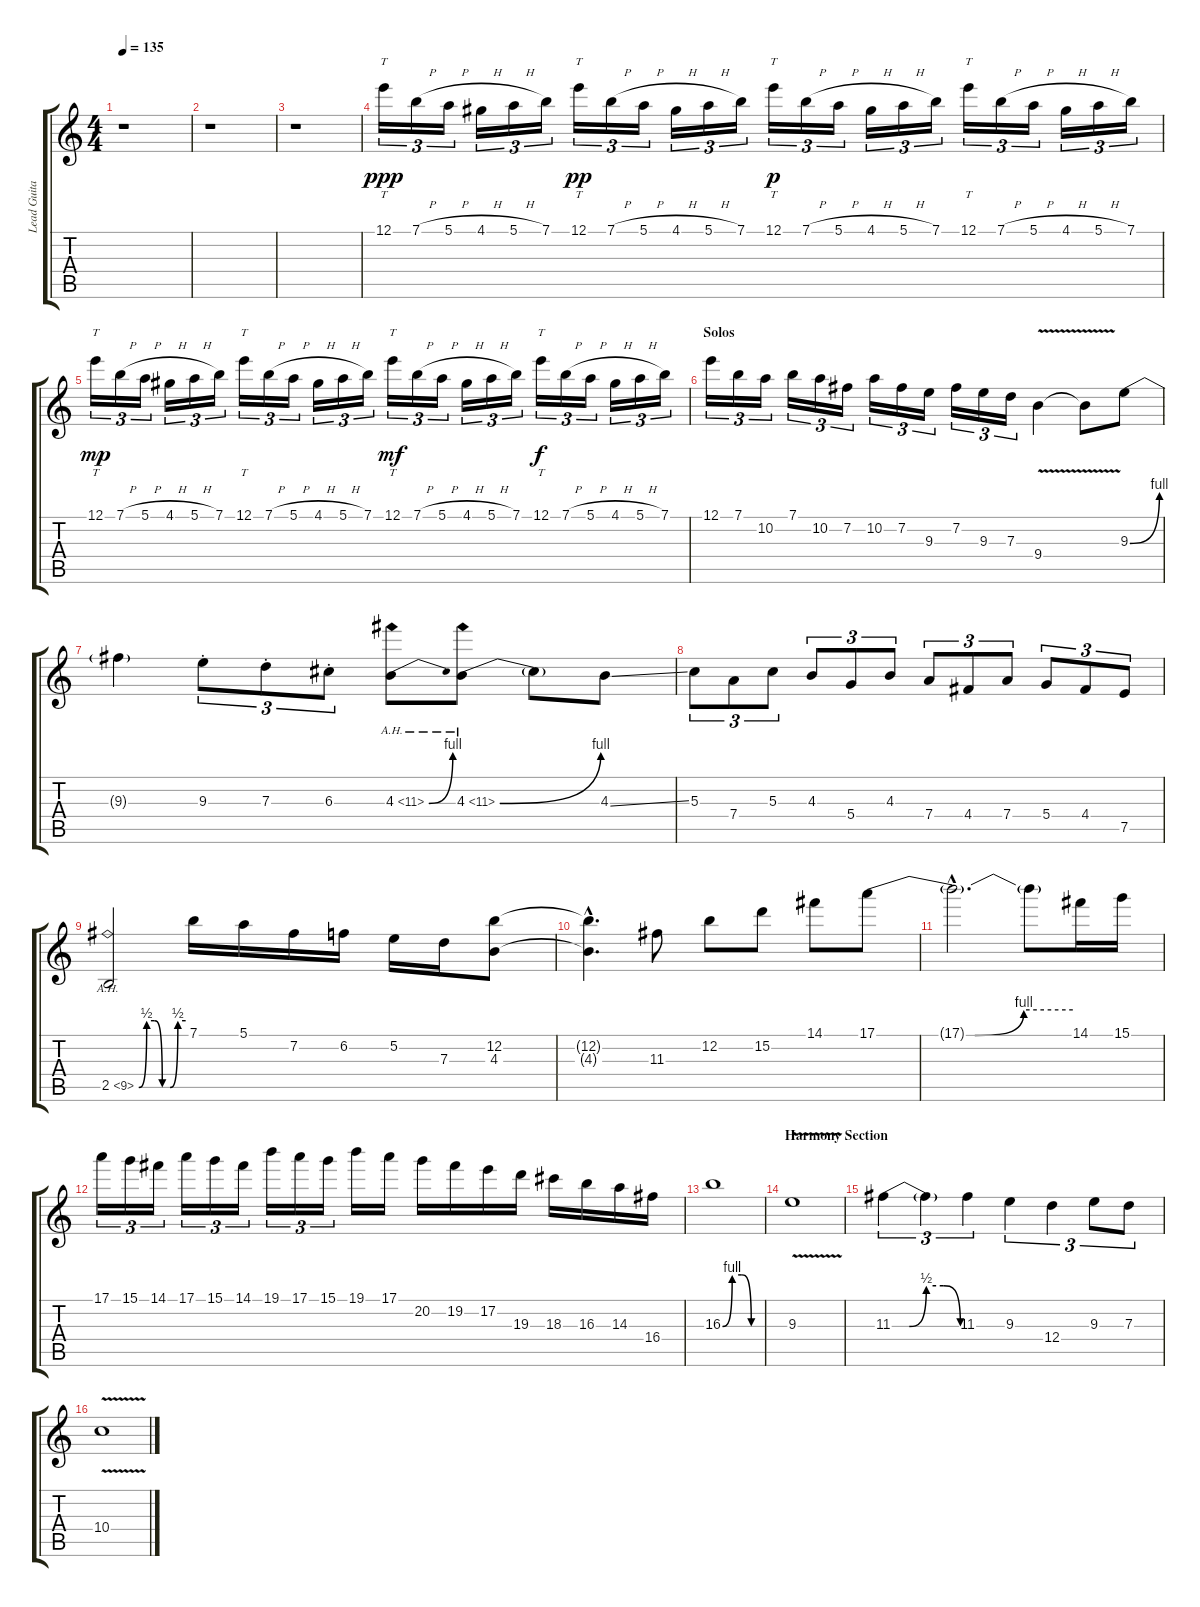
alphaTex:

\track ("Lead Guitar" "Lead Guita") {instrument distortionguitar}
\staff {score tabs}
\tuning (E4 B3 G3 D3 A2 E2) {hide}
\ts (4 4)
\tempo 135
\clef g2
\ks c
r.1{dy f} |
r.1 |
r.1 |
12.1.16{tt tu (3 2) dy ppp} 7.1{h}.16{tu (3 2)} 5.1{h}.16{tu (3 2)} 4.1{h}.16{tu (3 2)} 5.1{h}.16{tu (3 2)} 7.1.16{tu (3 2)} 12.1.16{tt tu (3 2) dy pp} 7.1{h}.16{tu (3 2)} 5.1{h}.16{tu (3 2)} 4.1{h}.16{tu (3 2)} 5.1{h}.16{tu (3 2)} 7.1.16{tu (3 2)} 12.1.16{tt tu (3 2) dy p} 7.1{h}.16{tu (3 2)} 5.1{h}.16{tu (3 2)} 4.1{h}.16{tu (3 2)} 5.1{h}.16{tu (3 2)} 7.1.16{tu (3 2)} 12.1.16{tt tu (3 2)} 7.1{h}.16{tu (3 2)} 5.1{h}.16{tu (3 2)} 4.1{h}.16{tu (3 2)} 5.1{h}.16{tu (3 2)} 7.1.16{tu (3 2)} |
12.1.16{tt tu (3 2) dy mp} 7.1{h}.16{tu (3 2)} 5.1{h}.16{tu (3 2)} 4.1{h}.16{tu (3 2)} 5.1{h}.16{tu (3 2)} 7.1.16{tu (3 2)} 12.1.16{tt tu (3 2)} 7.1{h}.16{tu (3 2)} 5.1{h}.16{tu (3 2)} 4.1{h}.16{tu (3 2)} 5.1{h}.16{tu (3 2)} 7.1.16{tu (3 2)} 12.1.16{tt tu (3 2) dy mf} 7.1{h}.16{tu (3 2)} 5.1{h}.16{tu (3 2)} 4.1{h}.16{tu (3 2)} 5.1{h}.16{tu (3 2)} 7.1.16{tu (3 2)} 12.1.16{tt tu (3 2) dy f} 7.1{h}.16{tu (3 2)} 5.1{h}.16{tu (3 2)} 4.1{h}.16{tu (3 2)} 5.1{h}.16{tu (3 2)} 7.1.16{tu (3 2)} |
\section ("" "Solos")
12.1.16{tu (3 2)} 7.1.16{tu (3 2)} 10.2.16{tu (3 2)} 7.1.16{tu (3 2)} 10.2.16{tu (3 2)} 7.2.16{tu (3 2)} 10.2.16{tu (3 2)} 7.2.16{tu (3 2)} 9.3.16{tu (3 2)} 7.2.16{tu (3 2)} 9.3.16{tu (3 2)} 7.3.16{tu (3 2)} 9.4{v}.4 9.4{t}.8 9.3{be (bend 0 0 60 4)}.8 |
9.3{t}.4 9.3{st}.8{tu (3 2)} 7.3{st}.8{tu (3 2)} 6.3{st}.8{tu (3 2)} 4.3{be (bend 0 0 60 4) ah 7}.8 4.3{be (bend 0 0 60 4) ah 7}.8 4.3{t}.8 4.3{ss}.8 |
5.3.8{tu (3 2)} 7.4.8{tu (3 2)} 5.3.8{tu (3 2)} 4.3.8{tu (3 2)} 5.4.8{tu (3 2)} 4.3.8{tu (3 2)} 7.4.8{tu (3 2)} 4.4.8{tu (3 2)} 7.4.8{tu (3 2)} 5.4.8{tu (3 2)} 4.4.8{tu (3 2)} 7.5.8{tu (3 2)} |
2.5{be (custom 0 0 10 2 20 2 30 0 40 0 50 2 60 2) ah 7}.2 7.1.16 5.1.16 7.2.16 6.2.16 5.2.16 7.3.16 (12.2 4.3).8 |
(12.2{hac t} 4.3{hac t}).4{d} 11.3.8 12.2.8 15.2.8 14.1.8 17.1{be (custom 0 0 30 0 45 4 60 4)}.8 |
17.1{hac t}.2{d} 17.1{t}.8 14.1.16 15.1.16 |
17.1.16{tu (3 2)} 15.1.16{tu (3 2)} 14.1.16{tu (3 2)} 17.1.16{tu (3 2)} 15.1.16{tu (3 2)} 14.1.16{tu (3 2)} 19.1.16{tu (3 2)} 17.1.16{tu (3 2)} 15.1.16{tu (3 2)} 19.1.16 17.1.16 20.2.16 19.2.16 17.2.16 19.3.16 18.3.16 16.3.16 14.3.16 16.4.16 |
16.3{be (custom 0 0 15 4 30 4 45 0 60 0)}.1 |
\section ("" "Harmony Section")
9.3{v}.1{balance 0} |
11.3{be (custom 0 0 15 0 30 2 45 2 60 0)}.4{tu (3 2)} 11.3{t}.4{tu (3 2)} 11.3.4{tu (3 2)} 9.3.4{tu (3 2)} 12.4.4{tu (3 2)} 9.3.8{tu (3 2)} 7.3.8{tu (3 2)} |
10.4{v}.1
